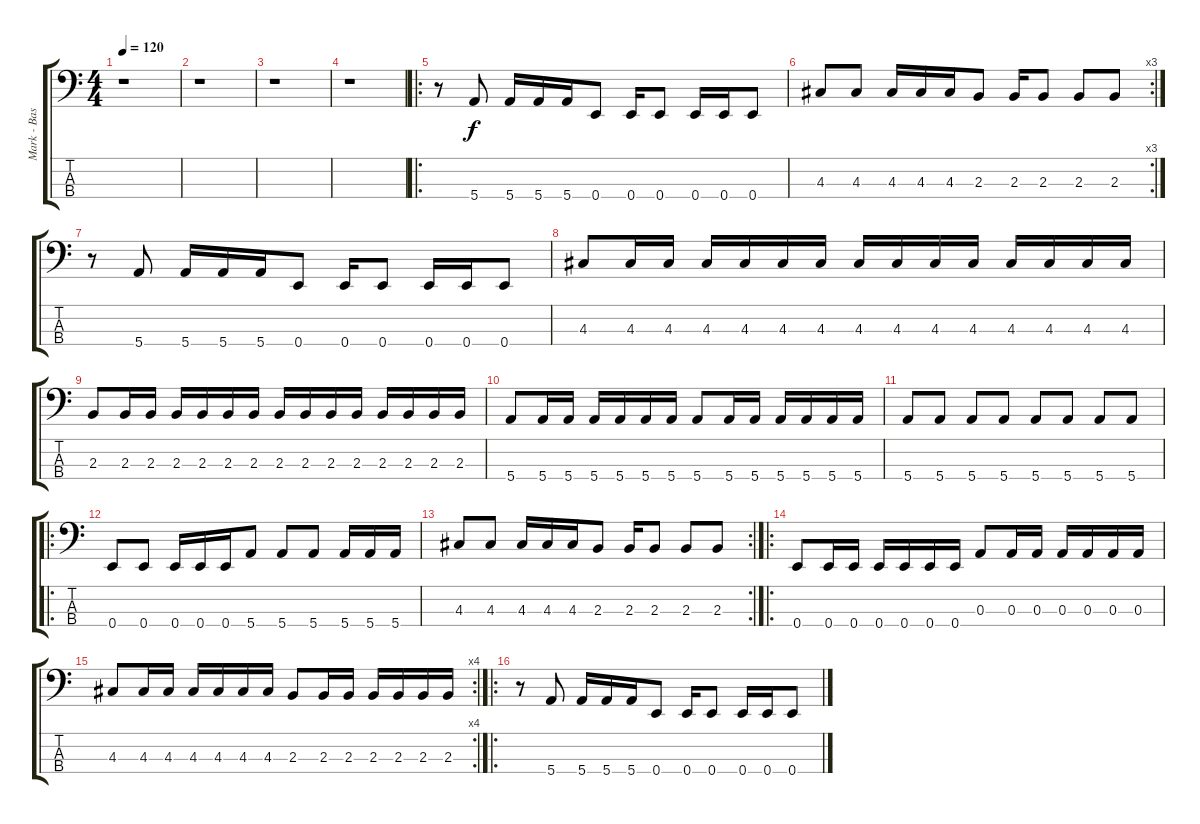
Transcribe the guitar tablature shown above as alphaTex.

\track ("Mark - Bass" "Mark - Bas") {instrument slapbass2}
\staff {score tabs}
\tuning (G2 D2 A1 E1) {hide}
\ts (4 4)
\tempo 120
\clef f4
\ks c
r.1{dy f instrument slapbass2} |
r.1 |
r.1 |
r.1 |
\ro
r.8 5.4.8 5.4.16 5.4.16 5.4.16 0.4.8 0.4.16 0.4.8 0.4.16 0.4.16 0.4.8 |
\rc 3
4.3.8 4.3.8 4.3.16 4.3.16 4.3.16 2.3.8 2.3.16 2.3.8 2.3.8 2.3.8 |
r.8 5.4.8 5.4.16 5.4.16 5.4.16 0.4.8 0.4.16 0.4.8 0.4.16 0.4.16 0.4.8 |
4.3.8 4.3.16 4.3.16 4.3.16 4.3.16 4.3.16 4.3.16 4.3.16 4.3.16 4.3.16 4.3.16 4.3.16 4.3.16 4.3.16 4.3.16 |
2.3.8 2.3.16 2.3.16 2.3.16 2.3.16 2.3.16 2.3.16 2.3.16 2.3.16 2.3.16 2.3.16 2.3.16 2.3.16 2.3.16 2.3.16 |
5.4.8 5.4.16 5.4.16 5.4.16 5.4.16 5.4.16 5.4.16 5.4.8 5.4.16 5.4.16 5.4.16 5.4.16 5.4.16 5.4.16 |
5.4.8 5.4.8 5.4.8 5.4.8 5.4.8 5.4.8 5.4.8 5.4.8 |
\ro
0.4.8 0.4.8 0.4.16 0.4.16 0.4.16 5.4.8 5.4.8 5.4.8 5.4.16 5.4.16 5.4.16 |
\rc 2
4.3.8 4.3.8 4.3.16 4.3.16 4.3.16 2.3.8 2.3.16 2.3.8 2.3.8 2.3.8 |
\ro
0.4.8 0.4.16 0.4.16 0.4.16 0.4.16 0.4.16 0.4.16 0.3.8 0.3.16 0.3.16 0.3.16 0.3.16 0.3.16 0.3.16 |
\rc 4
4.3.8 4.3.16 4.3.16 4.3.16 4.3.16 4.3.16 4.3.16 2.3.8 2.3.16 2.3.16 2.3.16 2.3.16 2.3.16 2.3.16 |
\ro
r.8 5.4.8 5.4.16 5.4.16 5.4.16 0.4.8 0.4.16 0.4.8 0.4.16 0.4.16 0.4.8
